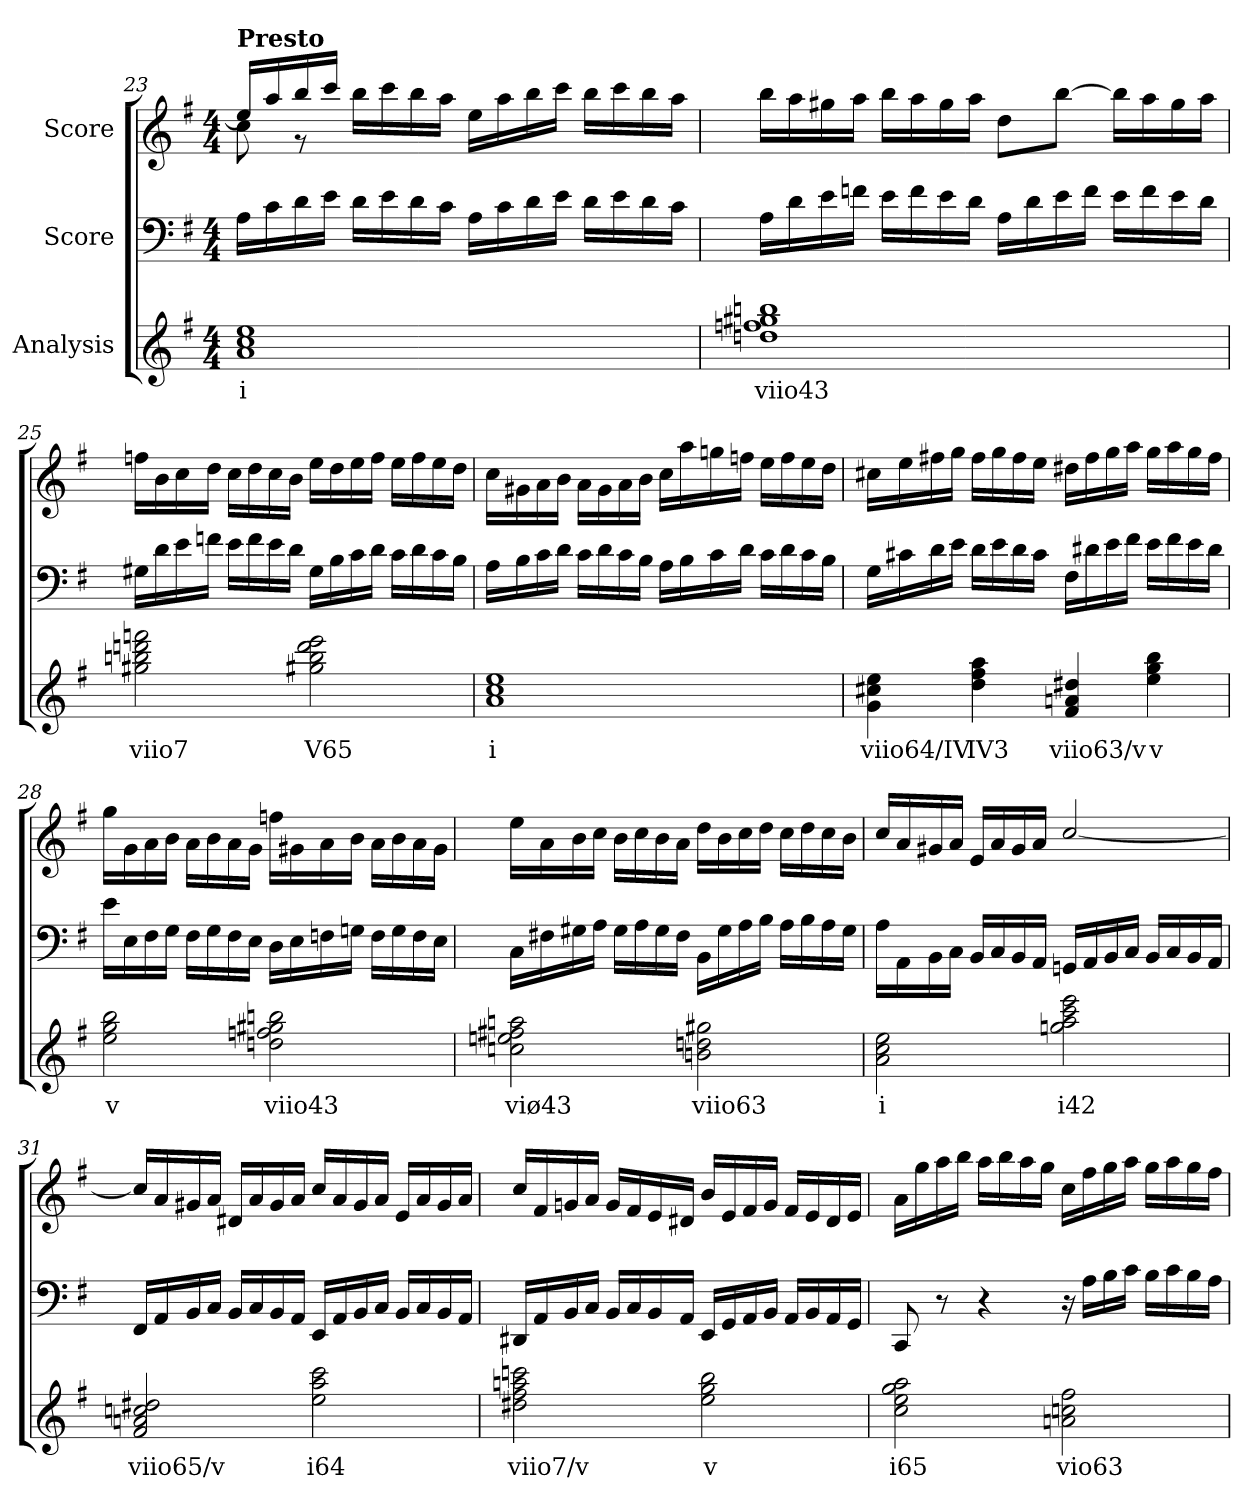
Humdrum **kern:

**kern	**text	**kern	**kern
*part3	*part3	*part2	*part1
*staff3	*staff3	*staff2	*staff1
*I"Analysis	*	*I"Score	*I"Score
*	*	*clefF4	*clefG2
*k[f#]	*	*k[f#]	*k[f#]
*M4/4	*	*M4/4	*M4/4
=23	=23	=23	=23
*	*	*^	*^
!	!	!	!	!LO:TX:a:B:t=Presto	!
1a 1cc 1ee	i	4ryy	16A\LL	16ee/LL]	8cc\
.	.	.	16c\	16aa/	.
.	.	.	16d\	16bb/	8r
.	.	.	16e\JJ	16ccc/JJ	.
.	.	2.ryy	16d\LL	16bb\LL	2.ryy
.	.	.	16e\	16ccc\	.
.	.	.	16d\	16bb\	.
.	.	.	16c\JJ	16aa\JJ	.
.	.	.	16A\LL	16ee\LL	.
.	.	.	16c\	16aa\	.
.	.	.	16d\	16bb\	.
.	.	.	16e\JJ	16ccc\JJ	.
.	.	.	16d\LL	16bb\LL	.
.	.	.	16e\	16ccc\	.
.	.	.	16d\	16bb\	.
.	.	.	16c\JJ	16aa\JJ	.
*	*	*v	*v	*	*
*	*	*	*v	*v
!!LO:LB:g=z
=24	=24	=24	=24
1ddn 1ffn 1gg#X 1bbn	viio43	16A\LL	16bb\LL
.	.	16d\	16aa\
.	.	16e\	16gg#X\
.	.	16fn\JJ	16aa\JJ
.	.	16e\LL	16bb\LL
.	.	16f\	16aa\
.	.	16e\	16gg#\
.	.	16d\JJ	16aa\JJ
.	.	16A\LL	8dd\L
.	.	16d\	.
.	.	16e\	[8bb\J
.	.	16f\JJ	.
.	.	16e\LL	16bb\LL]
.	.	16f\	16aa\
.	.	16e\	16gg#\
.	.	16d\JJ	16aa\JJ
=25	=25	=25	=25
2gg#X 2bbn 2dddn 2fffn	viio7	16G#X\LL	16ffn\LL
.	.	16d\	16b\
.	.	16e\	16cc\
.	.	16fn\JJ	16dd\JJ
.	.	16e\LL	16cc\LL
.	.	16f\	16dd\
.	.	16e\	16cc\
.	.	16d\JJ	16b\JJ
2gg#X 2bb 2ddd 2eee	V65	16G#\LL	16ee\LL
.	.	16B\	16dd\
.	.	16c\	16ee\
.	.	16d\JJ	16ff\JJ
.	.	16c\LL	16ee\LL
.	.	16d\	16ff\
.	.	16c\	16ee\
.	.	16B\JJ	16dd\JJ
!!LO:LB:g=z
=26	=26	=26	=26
1a 1cc 1ee	i	16A\LL	16cc\LL
.	.	16B\	16g#X\
.	.	16c\	16a\
.	.	16d\JJ	16b\JJ
.	.	16c\LL	16a\LL
.	.	16d\	16g#\
.	.	16c\	16a\
.	.	16B\JJ	16b\JJ
.	.	16A\LL	16cc\LL
.	.	16B\	16aa\
.	.	16c\	16ggn\
.	.	16d\JJ	16ffn\JJ
.	.	16c\LL	16ee\LL
.	.	16d\	16ff\
.	.	16c\	16ee\
.	.	16B\JJ	16dd\JJ
=27	=27	=27	=27
4g 4cc#X 4ee	viio64/IV	16G\LL	16cc#X\LL
.	.	16c#X\	16ee\
.	.	16d\	16ff#X\
.	.	16e\JJ	16gg\JJ
4dd 4ff# 4aa	IV3	16d\LL	16ff#\LL
.	.	16e\	16gg\
.	.	16d\	16ff#\
.	.	16c#\JJ	16ee\JJ
4f# 4an 4dd#X	viio63/v	16F#\LL	16dd#X\LL
.	.	16d#X\	16ff#\
.	.	16e\	16gg\
.	.	16f#\JJ	16aa\JJ
4ee 4gg 4bb	v	16e\LL	16gg\LL
.	.	16f#\	16aa\
.	.	16e\	16gg\
.	.	16d#\JJ	16ff#\JJ
!!LO:PB:g=z
=28	=28	=28	=28
2ee 2gg 2bb	v	16e\LL	16gg\LL
.	.	16E\	16g\
.	.	16F#\	16a\
.	.	16G\JJ	16b\JJ
.	.	16F#\LL	16a\LL
.	.	16G\	16b\
.	.	16F#\	16a\
.	.	16E\JJ	16g\JJ
2ddn 2ffn 2gg#X 2bbn	viio43	16D\LL	16ffn\LL
.	.	16E\	16g#X\
.	.	16Fn\	16a\
.	.	16Gn\JJ	16b\JJ
.	.	16F\LL	16a\LL
.	.	16G\	16b\
.	.	16F\	16a\
.	.	16E\JJ	16g#\JJ
=29	=29	=29	=29
2ccn 2een 2ff#X 2aan	viø43	16C\LL	16ee\LL
.	.	16F#X\	16a\
.	.	16G#X\	16b\
.	.	16A\JJ	16cc\JJ
.	.	16G#\LL	16b\LL
.	.	16A\	16cc\
.	.	16G#\	16b\
.	.	16F#\JJ	16a\JJ
2bn 2ddn 2gg#X	viio63	16BB\LL	16dd\LL
.	.	16G#\	16b\
.	.	16A\	16cc\
.	.	16B\JJ	16dd\JJ
.	.	16A\LL	16cc\LL
.	.	16B\	16dd\
.	.	16A\	16cc\
.	.	16G#\JJ	16b\JJ
=30	=30	=30	=30
2a 2cc 2ee	i	16A\LL	16cc/LL
.	.	16AA\	16a/
.	.	16BB\	16g#X/
.	.	16C\JJ	16a/JJ
.	.	16BB/LL	16e/LL
.	.	16C/	16a/
.	.	16BB/	16g#/
.	.	16AA/JJ	16a/JJ
2ggn 2aa 2ccc 2eee	i42	16GGn/LL	[2cc/
.	.	16AA/	.
.	.	16BB/	.
.	.	16C/JJ	.
.	.	16BB/LL	.
.	.	16C/	.
.	.	16BB/	.
.	.	16AA/JJ	.
!!LO:LB:g=z
=31	=31	=31	=31
2f# 2an 2ccn 2dd#X	viio65/v	16FF#/LL	16cc/LL]
.	.	16AA/	16a/
.	.	16BB/	16g#X/
.	.	16C/JJ	16a/JJ
.	.	16BB/LL	16d#X/LL
.	.	16C/	16a/
.	.	16BB/	16g#/
.	.	16AA/JJ	16a/JJ
2ee 2aa 2ccc	i64	16EE/LL	16cc/LL
.	.	16AA/	16a/
.	.	16BB/	16g#/
.	.	16C/JJ	16a/JJ
.	.	16BB/LL	16e/LL
.	.	16C/	16a/
.	.	16BB/	16g#/
.	.	16AA/JJ	16a/JJ
=32	=32	=32	=32
2dd#X 2ff# 2aan 2cccn	viio7/v	16DD#X/LL	16cc/LL
.	.	16AA/	16f#/
.	.	16BB/	16gn/
.	.	16C/JJ	16a/JJ
.	.	16BB/LL	16g/LL
.	.	16C/	16f#/
.	.	16BB/	16e/
.	.	16AA/JJ	16d#X/JJ
2ee 2gg 2bb	v	16EE/LL	16b/LL
.	.	16GG/	16e/
.	.	16AA/	16f#/
.	.	16BB/JJ	16g/JJ
.	.	16AA/LL	16f#/LL
.	.	16BB/	16e/
.	.	16AA/	16d#/
.	.	16GG/JJ	16e/JJ
=33	=33	=33	=33
2cc 2ee 2gg 2aa	i65	8CC/	16a\LL
.	.	.	16gg\
.	.	8r	16aa\
.	.	.	16bb\JJ
.	.	4r	16aa\LL
.	.	.	16bb\
.	.	.	16aa\
.	.	.	16gg\JJ
2an 2ccn 2ff#	vio63	16r	16cc\LL
.	.	16A\LL	16ff#\
.	.	16B\	16gg\
.	.	16c\JJ	16aa\JJ
.	.	16B\LL	16gg\LL
.	.	16c\	16aa\
.	.	16B\	16gg\
.	.	16A\JJ	16ff#\JJ
=	=	=	=
*-	*-	*-	*-
